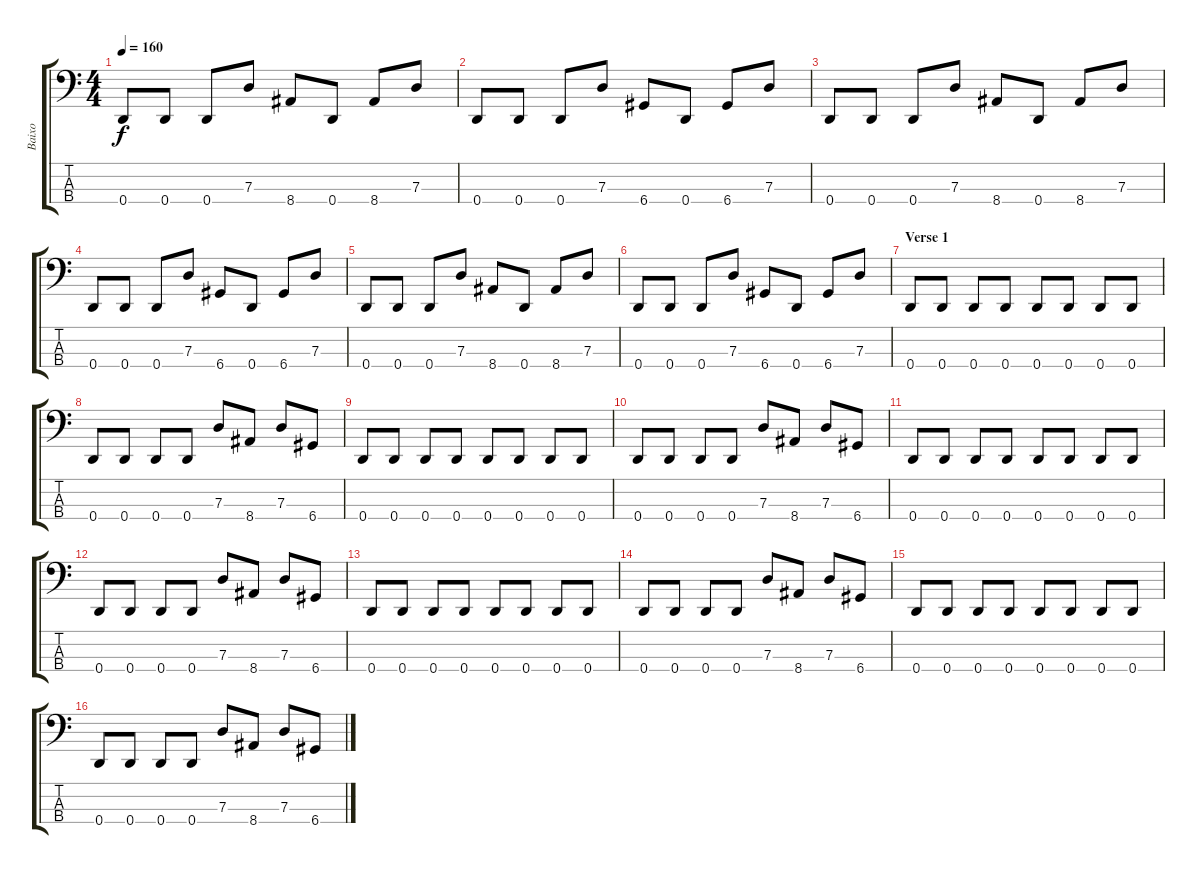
\track ("Baixo" "Baixo") {instrument electricbassfinger}
\staff {score tabs}
\tuning (F2 C2 G1 D1) {hide}
\ts (4 4)
\tempo 160
\clef f4
\ks c
0.4.8{dy f} 0.4.8 0.4.8 7.3.8 8.4.8 0.4.8 8.4.8 7.3.8 |
0.4.8 0.4.8 0.4.8 7.3.8 6.4.8 0.4.8 6.4.8 7.3.8 |
0.4.8 0.4.8 0.4.8 7.3.8 8.4.8 0.4.8 8.4.8 7.3.8 |
0.4.8 0.4.8 0.4.8 7.3.8 6.4.8 0.4.8 6.4.8 7.3.8 |
0.4.8 0.4.8 0.4.8 7.3.8 8.4.8 0.4.8 8.4.8 7.3.8 |
0.4.8 0.4.8 0.4.8 7.3.8 6.4.8 0.4.8 6.4.8 7.3.8 |
\section ("" "Verse 1")
0.4.8 0.4.8 0.4.8 0.4.8 0.4.8 0.4.8 0.4.8 0.4.8 |
0.4.8 0.4.8 0.4.8 0.4.8 7.3.8 8.4.8 7.3.8 6.4.8 |
0.4.8 0.4.8 0.4.8 0.4.8 0.4.8 0.4.8 0.4.8 0.4.8 |
0.4.8 0.4.8 0.4.8 0.4.8 7.3.8 8.4.8 7.3.8 6.4.8 |
0.4.8 0.4.8 0.4.8 0.4.8 0.4.8 0.4.8 0.4.8 0.4.8 |
0.4.8 0.4.8 0.4.8 0.4.8 7.3.8 8.4.8 7.3.8 6.4.8 |
0.4.8 0.4.8 0.4.8 0.4.8 0.4.8 0.4.8 0.4.8 0.4.8 |
0.4.8 0.4.8 0.4.8 0.4.8 7.3.8 8.4.8 7.3.8 6.4.8 |
0.4.8 0.4.8 0.4.8 0.4.8 0.4.8 0.4.8 0.4.8 0.4.8 |
0.4.8 0.4.8 0.4.8 0.4.8 7.3.8 8.4.8 7.3.8 6.4.8
